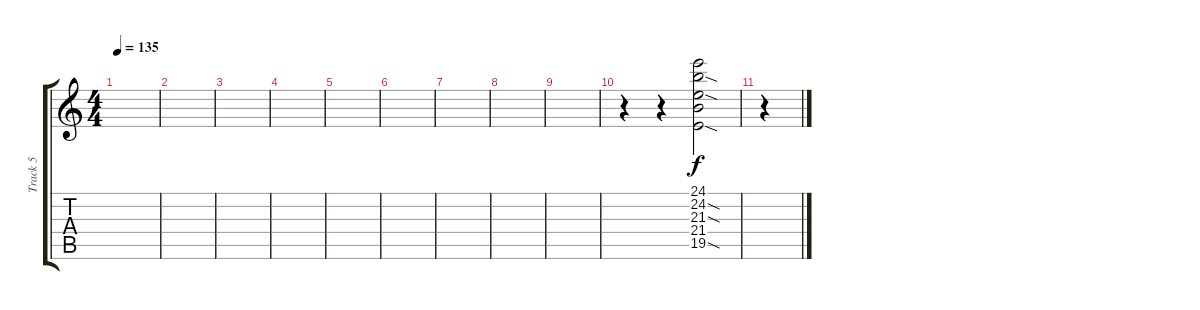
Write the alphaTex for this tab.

\track ("Track 5" "Track 5") {instrument pad4choir}
\staff {score tabs}
\tuning (E4 B3 G3 D3 A2 E2) {hide}
\ts (4 4)
\tempo 135
\clef g2
\ks c
|
|
|
|
|
|
|
|
|
r.4 r.4 (24.1 24.2{sod} 21.3{sod} 21.4 19.5{sod}).2 |
r.4
